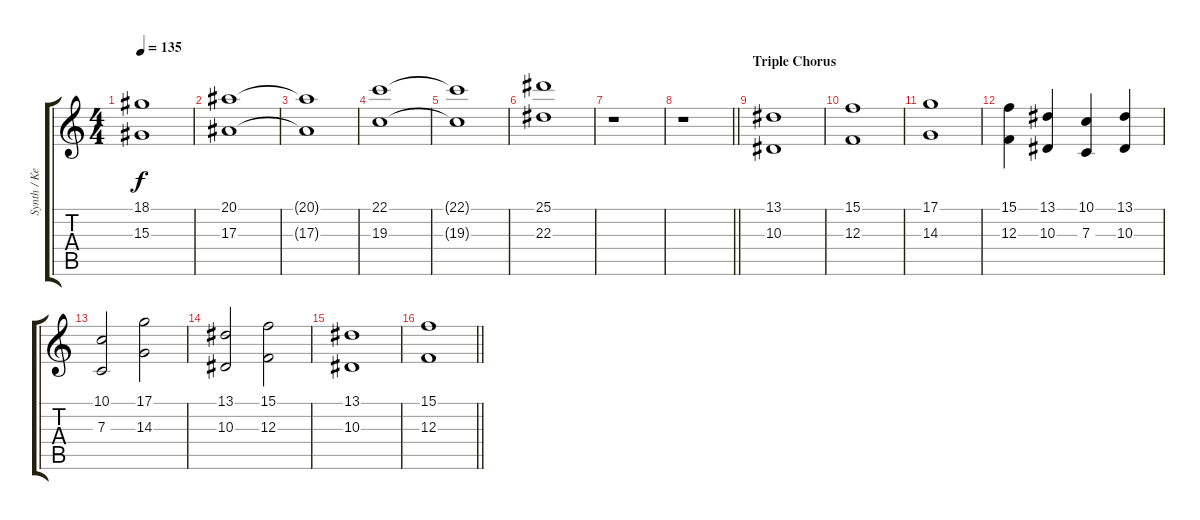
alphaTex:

\track ("Synth / Keyboard" "Synth / Ke") {instrument stringensemble1}
\staff {score tabs}
\tuning (D4 A3 F3 C3 G2 C2) {hide}
\ts (4 4)
\tempo 135
\clef g2
\ks c
(18.1{t} 15.3{t}).1{dy f} |
(20.1 17.3).1 |
(20.1{t} 17.3{t}).1 |
(22.1 19.3).1 |
(22.1{t} 19.3{t}).1 |
(25.1 22.3).1 |
r.1 |
\barLineRight lightlight
r.1 |
\section ("" "Triple Chorus")
(13.1 10.3).1 |
(15.1 12.3).1 |
(17.1 14.3).1 |
(15.1 12.3).4 (13.1 10.3).4 (10.1 7.3).4 (13.1 10.3).4 |
(10.1 7.3).2 (17.1 14.3).2 |
(13.1 10.3).2 (15.1 12.3).2 |
(13.1 10.3).1 |
\barLineRight lightlight
(15.1 12.3).1
